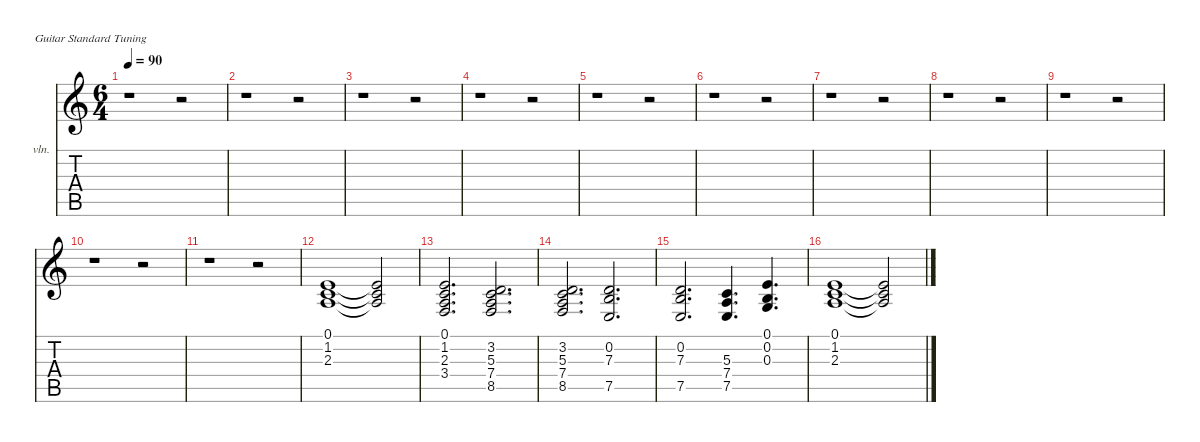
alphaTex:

\defaultSystemsLayout 4
\hideDynamics
\bracketExtendMode nobrackets
\firstSystemTrackNameOrientation horizontal
\otherSystemsTrackNameOrientation horizontal
\track ("Orkestrasyon 2" "vln.") {instrument stringensemble1}
\staff {score tabs}
\tuning (E4 B3 G3 D3 A2 E2)
\ts (6 4)
\tempo 90
\clef g2
\ks c
r.1{dy mp beam Down} r.2{beam Down} |
r.1{beam Down} r.2{beam Down} |
r.1{beam Down} r.2{beam Down} |
r.1{beam Down} r.2{beam Down} |
r.1{beam Down} r.2{beam Down} |
r.1{beam Down} r.2{beam Down} |
r.1{beam Down} r.2{beam Down} |
r.1{beam Down} r.2{beam Down} |
r.1{beam Down} r.2{beam Down} |
r.1{beam Down} r.2{beam Down} |
r.1{beam Down} r.2{beam Down} |
(0.1 1.2 2.3).1{beam Up} (0.1{t} 1.2{t} 2.3{t}).2{dy f beam Up} |
(0.1 1.2 2.3 3.4).2{d dy mp beam Up} (3.2 5.3 7.4 8.5).2{d beam Up} |
(3.2 5.3 7.4 8.5).2{d beam Up} (0.2 7.3 7.5).2{d beam Up} |
(0.2 7.3 7.5).2{d beam Up} (5.3 7.4 7.5).4{d beam Up} (0.1 0.2 0.3).4{d beam Up} |
(0.1 1.2 2.3).1{beam Up} (0.1{t} 1.2{t} 2.3{t}).2{dy f beam Up}
